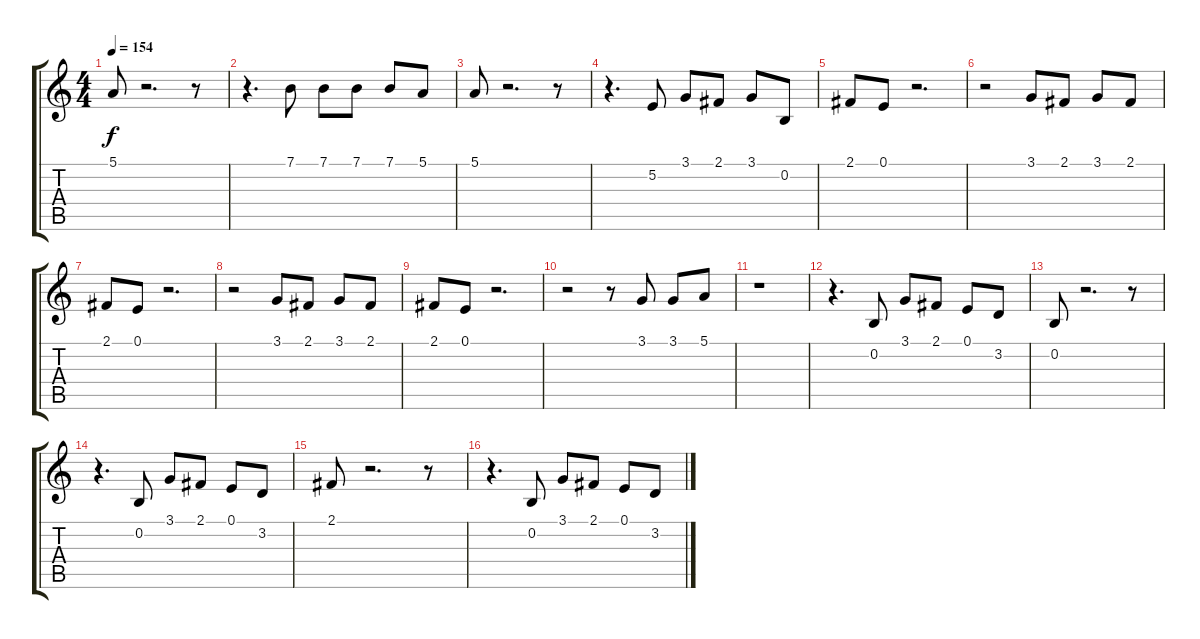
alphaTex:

\track "" {instrument choiraahs}
\staff {score tabs}
\tuning (E4 B3 G3 D3 A2 E2) {hide}
\ts (4 4)
\tempo 154
\clef g2
\ks c
5.1.8{dy f} r.2{d} r.8 |
r.4{d} 7.1.8 7.1.8 7.1.8 7.1.8 5.1.8 |
5.1.8 r.2{d} r.8 |
r.4{d} 5.2.8 3.1.8 2.1.8 3.1.8 0.2.8 |
2.1.8 0.1.8 r.2{d} |
r.2 3.1.8 2.1.8 3.1.8 2.1.8 |
2.1.8 0.1.8 r.2{d} |
r.2 3.1.8 2.1.8 3.1.8 2.1.8 |
2.1.8 0.1.8 r.2{d} |
r.2 r.8 3.1.8 3.1.8 5.1.8 |
r.1 |
r.4{d} 0.2.8 3.1.8 2.1.8 0.1.8 3.2.8 |
0.2.8 r.2{d} r.8 |
r.4{d} 0.2.8 3.1.8 2.1.8 0.1.8 3.2.8 |
2.1.8 r.2{d} r.8 |
r.4{d} 0.2.8 3.1.8 2.1.8 0.1.8 3.2.8
